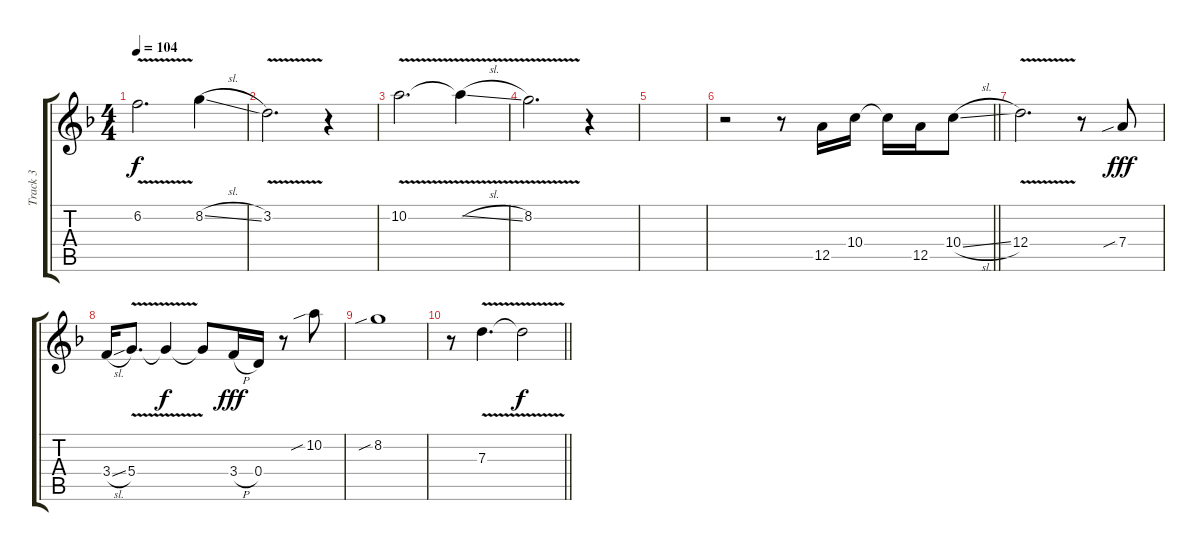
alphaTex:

\track ("Track 3" "Track 3") {instrument distortionguitar}
\staff {score tabs}
\tuning (E4 B3 G3 D3 A2 E2) {hide}
\ts (4 4)
\tempo 104
\clef g2
\ks dminor
6.2{v}.2{d dy f} 8.2{sl}.4 |
3.2{v}.2{d} r.4 |
10.2{v}.2{d} 10.2{sl t}.4 |
8.2{v}.2{d} r.4 |
|
\barLineRight lightlight
r.2 r.8 12.5.16 10.4.16 10.4{t}.16 12.5.16 10.4{sl}.8 |
12.4{v}.2{d} r.8 7.4{sib}.8{dy fff} |
3.4{sl}.16 5.4{v}.8{d} 5.4{t}.4{dy f} 5.4{t}.8 3.4{h}.16{dy fff} 0.4.16 r.8 10.2{sib}.8 |
8.2{sib}.1 |
\barLineRight lightlight
r.8 7.3{v}.4{d} 7.3{t}.2{dy f}
